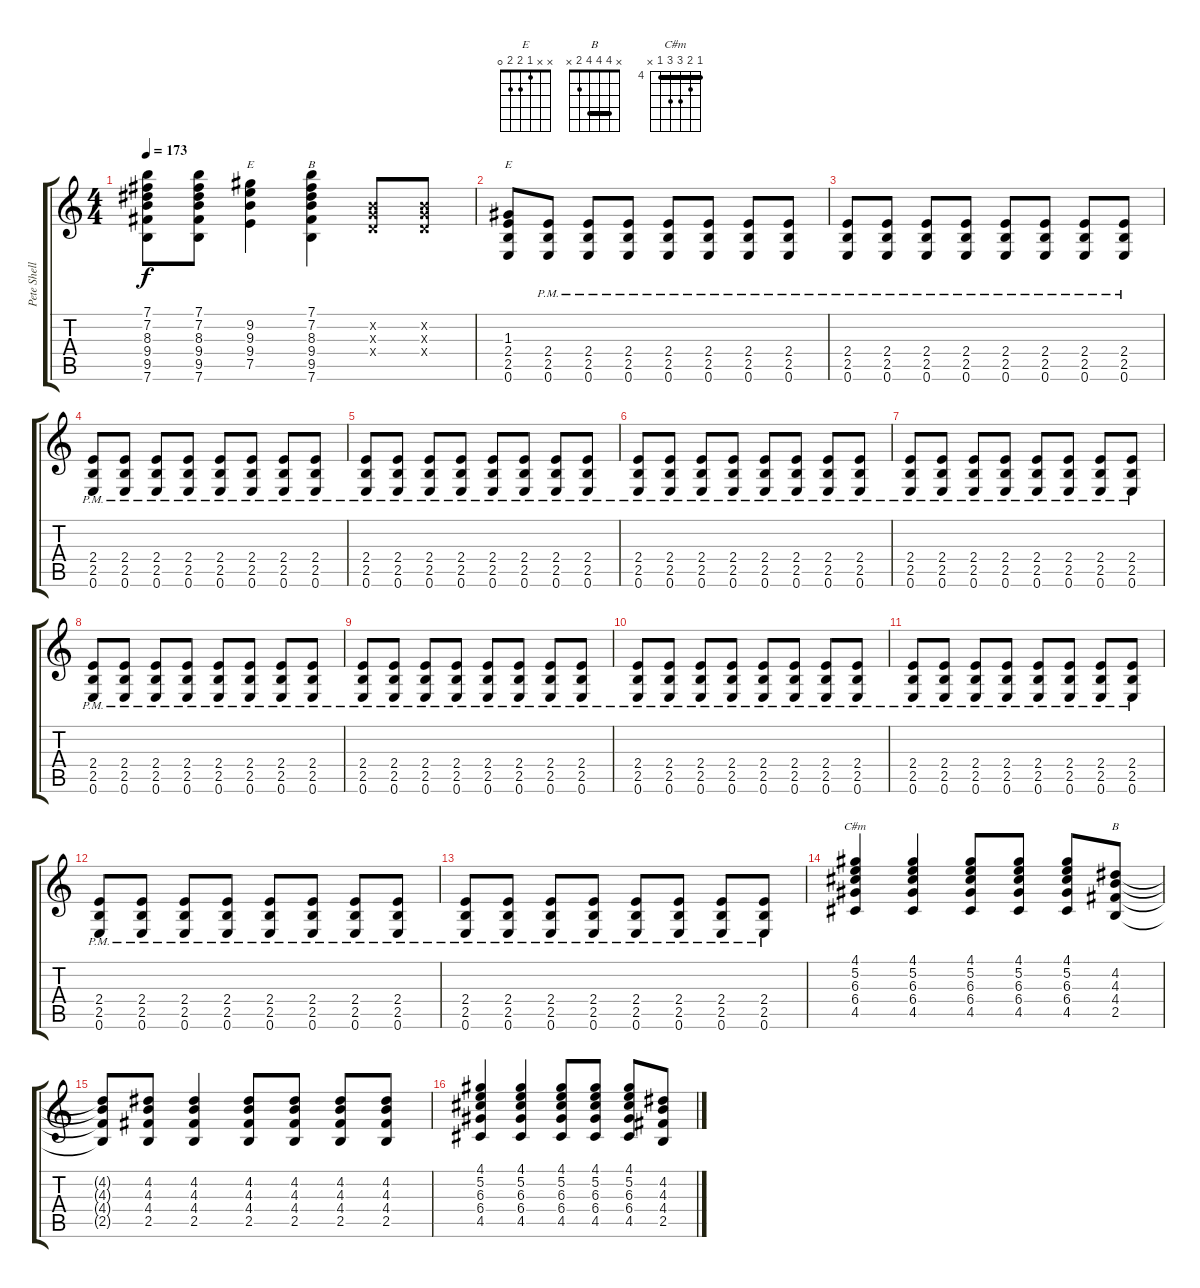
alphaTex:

\track ("Pete Shelley " "Pete Shell") {instrument distortionguitar}
\staff {score tabs}
\tuning (E4 B3 G3 D3 A2 E2) {hide}
\chord ("E" x 9 9 9 7 x) {firstfret 7 barre 9}
\chord ("B" 7 7 8 9 9 7) {firstfret 7 barre 7}
\chord ("E" x x 1 2 2 0)
\chord ("C#m" 4 5 6 6 4 x) {firstfret 4 barre 4}
\chord ("B" x 4 4 4 2 x) {barre 4}
\ts (4 4)
\tempo 173
\clef g2
\ks c
(7.1{t} 7.2{t} 8.3{t} 9.4{t} 9.5{t} 7.6{t}).8{dy f} (7.1 7.2 8.3 9.4 9.5 7.6).8 (9.2 9.3 9.4 7.5).4{ch "E"} (7.1 7.2 8.3 9.4 9.5 7.6).4{ch "B"} (0.2{x} 0.3{x} 0.4{x}).8 (0.2{x} 0.3{x} 0.4{x}).8 |
(1.3 2.4 2.5 0.6).8{ch "E"} (2.4{pm} 2.5{pm} 0.6{pm}).8 (2.4{pm} 2.5{pm} 0.6{pm}).8 (2.4{pm} 2.5{pm} 0.6{pm}).8 (2.4{pm} 2.5{pm} 0.6{pm}).8 (2.4{pm} 2.5{pm} 0.6{pm}).8 (2.4{pm} 2.5{pm} 0.6{pm}).8 (2.4{pm} 2.5{pm} 0.6{pm}).8 |
(2.4{pm} 2.5{pm} 0.6{pm}).8 (2.4{pm} 2.5{pm} 0.6{pm}).8 (2.4{pm} 2.5{pm} 0.6{pm}).8 (2.4{pm} 2.5{pm} 0.6{pm}).8 (2.4{pm} 2.5{pm} 0.6{pm}).8 (2.4{pm} 2.5{pm} 0.6{pm}).8 (2.4{pm} 2.5{pm} 0.6{pm}).8 (2.4{pm} 2.5{pm} 0.6{pm}).8 |
(2.4{pm} 2.5{pm} 0.6{pm}).8 (2.4{pm} 2.5{pm} 0.6{pm}).8 (2.4{pm} 2.5{pm} 0.6{pm}).8 (2.4{pm} 2.5{pm} 0.6{pm}).8 (2.4{pm} 2.5{pm} 0.6{pm}).8 (2.4{pm} 2.5{pm} 0.6{pm}).8 (2.4{pm} 2.5{pm} 0.6{pm}).8 (2.4{pm} 2.5{pm} 0.6{pm}).8 |
(2.4{pm} 2.5{pm} 0.6{pm}).8 (2.4{pm} 2.5{pm} 0.6{pm}).8 (2.4{pm} 2.5{pm} 0.6{pm}).8 (2.4{pm} 2.5{pm} 0.6{pm}).8 (2.4{pm} 2.5{pm} 0.6{pm}).8 (2.4{pm} 2.5{pm} 0.6{pm}).8 (2.4{pm} 2.5{pm} 0.6{pm}).8 (2.4{pm} 2.5{pm} 0.6{pm}).8 |
(2.4{pm} 2.5{pm} 0.6{pm}).8 (2.4{pm} 2.5{pm} 0.6{pm}).8 (2.4{pm} 2.5{pm} 0.6{pm}).8 (2.4{pm} 2.5{pm} 0.6{pm}).8 (2.4{pm} 2.5{pm} 0.6{pm}).8 (2.4{pm} 2.5{pm} 0.6{pm}).8 (2.4{pm} 2.5{pm} 0.6{pm}).8 (2.4{pm} 2.5{pm} 0.6{pm}).8 |
(2.4{pm} 2.5{pm} 0.6{pm}).8 (2.4{pm} 2.5{pm} 0.6{pm}).8 (2.4{pm} 2.5{pm} 0.6{pm}).8 (2.4{pm} 2.5{pm} 0.6{pm}).8 (2.4{pm} 2.5{pm} 0.6{pm}).8 (2.4{pm} 2.5{pm} 0.6{pm}).8 (2.4{pm} 2.5{pm} 0.6{pm}).8 (2.4{pm} 2.5{pm} 0.6{pm}).8 |
(2.4{pm} 2.5{pm} 0.6{pm}).8 (2.4{pm} 2.5{pm} 0.6{pm}).8 (2.4{pm} 2.5{pm} 0.6{pm}).8 (2.4{pm} 2.5{pm} 0.6{pm}).8 (2.4{pm} 2.5{pm} 0.6{pm}).8 (2.4{pm} 2.5{pm} 0.6{pm}).8 (2.4{pm} 2.5{pm} 0.6{pm}).8 (2.4{pm} 2.5{pm} 0.6{pm}).8 |
(2.4{pm} 2.5{pm} 0.6{pm}).8 (2.4{pm} 2.5{pm} 0.6{pm}).8 (2.4{pm} 2.5{pm} 0.6{pm}).8 (2.4{pm} 2.5{pm} 0.6{pm}).8 (2.4{pm} 2.5{pm} 0.6{pm}).8 (2.4{pm} 2.5{pm} 0.6{pm}).8 (2.4{pm} 2.5{pm} 0.6{pm}).8 (2.4{pm} 2.5{pm} 0.6{pm}).8 |
(2.4{pm} 2.5{pm} 0.6{pm}).8 (2.4{pm} 2.5{pm} 0.6{pm}).8 (2.4{pm} 2.5{pm} 0.6{pm}).8 (2.4{pm} 2.5{pm} 0.6{pm}).8 (2.4{pm} 2.5{pm} 0.6{pm}).8 (2.4{pm} 2.5{pm} 0.6{pm}).8 (2.4{pm} 2.5{pm} 0.6{pm}).8 (2.4{pm} 2.5{pm} 0.6{pm}).8 |
(2.4{pm} 2.5{pm} 0.6{pm}).8 (2.4{pm} 2.5{pm} 0.6{pm}).8 (2.4{pm} 2.5{pm} 0.6{pm}).8 (2.4{pm} 2.5{pm} 0.6{pm}).8 (2.4{pm} 2.5{pm} 0.6{pm}).8 (2.4{pm} 2.5{pm} 0.6{pm}).8 (2.4{pm} 2.5{pm} 0.6{pm}).8 (2.4{pm} 2.5{pm} 0.6{pm}).8 |
(2.4{pm} 2.5{pm} 0.6{pm}).8 (2.4{pm} 2.5{pm} 0.6{pm}).8 (2.4{pm} 2.5{pm} 0.6{pm}).8 (2.4{pm} 2.5{pm} 0.6{pm}).8 (2.4{pm} 2.5{pm} 0.6{pm}).8 (2.4{pm} 2.5{pm} 0.6{pm}).8 (2.4{pm} 2.5{pm} 0.6{pm}).8 (2.4{pm} 2.5{pm} 0.6{pm}).8 |
(2.4{pm} 2.5{pm} 0.6{pm}).8 (2.4{pm} 2.5{pm} 0.6{pm}).8 (2.4{pm} 2.5{pm} 0.6{pm}).8 (2.4{pm} 2.5{pm} 0.6{pm}).8 (2.4{pm} 2.5{pm} 0.6{pm}).8 (2.4{pm} 2.5{pm} 0.6{pm}).8 (2.4{pm} 2.5{pm} 0.6{pm}).8 (2.4{pm} 2.5{pm} 0.6{pm}).8 |
(4.1 5.2 6.3 6.4 4.5).4{ch "C#m"} (4.1 5.2 6.3 6.4 4.5).4 (4.1 5.2 6.3 6.4 4.5).8 (4.1 5.2 6.3 6.4 4.5).8 (4.1 5.2 6.3 6.4 4.5).8 (4.2 4.3 4.4 2.5).8{ch "B"} |
(4.2{t} 4.3{t} 4.4{t} 2.5{t}).8 (4.2 4.3 4.4 2.5).8 (4.2 4.3 4.4 2.5).4 (4.2 4.3 4.4 2.5).8 (4.2 4.3 4.4 2.5).8 (4.2 4.3 4.4 2.5).8 (4.2 4.3 4.4 2.5).8 |
(4.1 5.2 6.3 6.4 4.5).4 (4.1 5.2 6.3 6.4 4.5).4 (4.1 5.2 6.3 6.4 4.5).8 (4.1 5.2 6.3 6.4 4.5).8 (4.1 5.2 6.3 6.4 4.5).8 (4.2 4.3 4.4 2.5).8
